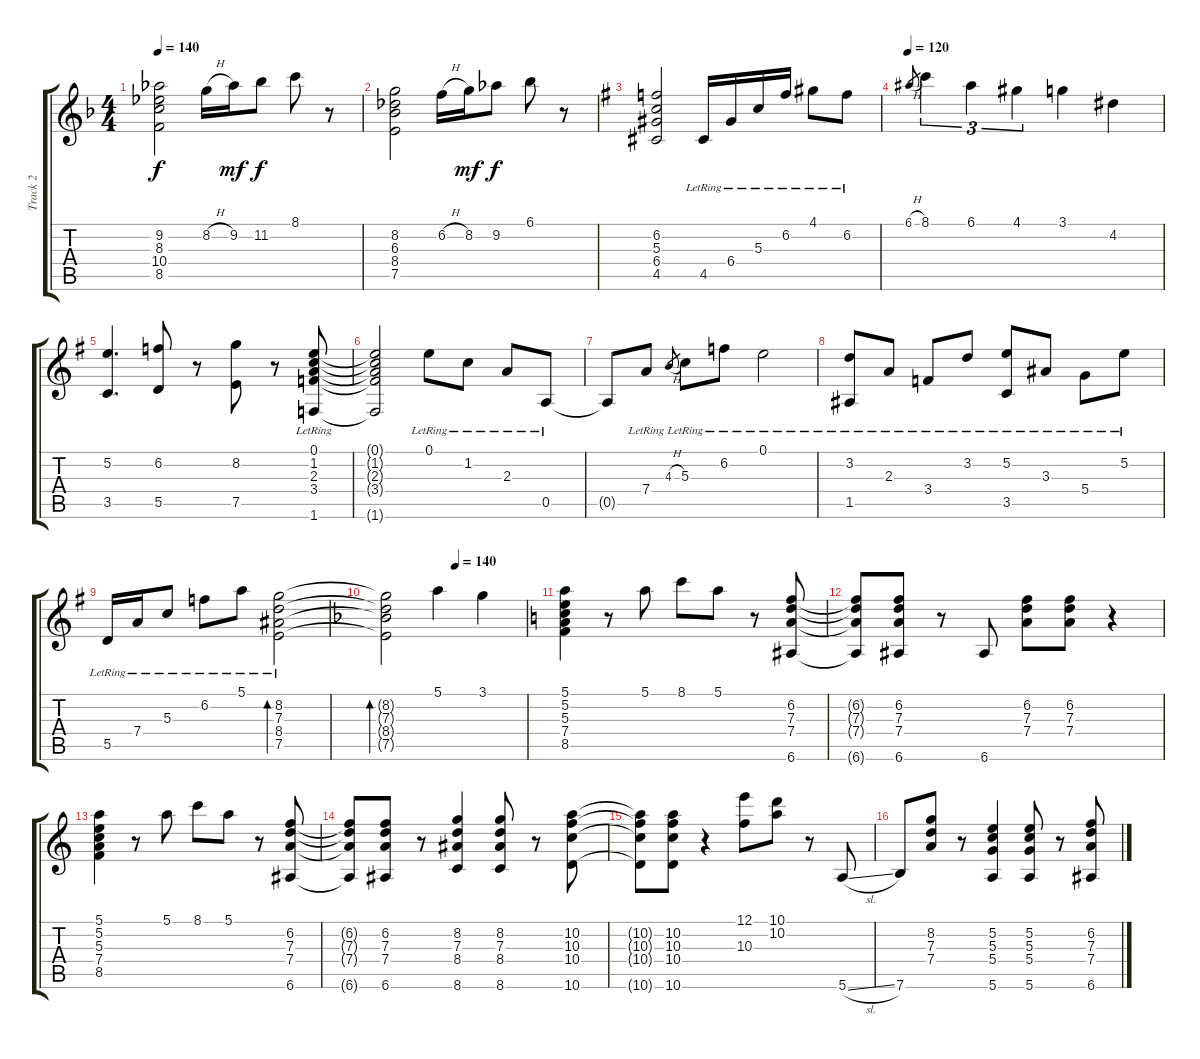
\track ("Track 2" "Track 2") {instrument acousticguitarnylon}
\staff {score tabs}
\tuning (E4 B3 G3 D3 A2 E2) {hide}
\ts (4 4)
\tempo 140
\clef g2
\ks f
(9.2 8.3 10.4 8.5).2{dy f} 8.2{h}.16 9.2.16{dy mf} 11.2.8{dy f} 8.1.8 r.8 |
(8.2 6.3 8.4 7.5).2 6.2{h}.16 8.2.16{dy mf} 9.2.8{dy f} 6.1.8 r.8 |
\ks g
(6.2 5.3 6.4 4.5).2 4.5{lr}.16 6.4{lr}.16 5.3{lr}.16 6.2{lr}.16 4.1{lr}.8 6.2{lr}.8 |
\tempo 120
6.1{h}.8{gr} 8.1.4{tu (3 2)} 6.1.4{tu (3 2)} 4.1.4{tu (3 2)} 3.1.4 4.2.4 |
(5.2 3.5).4{d} (6.2 5.5).8 r.8 (8.2 7.5).8 r.8 (0.1{lr} 1.2{lr} 2.3{lr} 3.4{lr} 1.6{lr}).8 |
(0.1{t} 1.2{t} 2.3{t} 3.4{t} 1.6{t}).2 0.1{lr}.8 1.2{lr}.8 2.3{lr}.8 0.5{lr}.8 |
0.5{t}.8 7.4{lr}.8 4.3{h}.8{gr} 5.3{lr}.8 6.2{lr}.8 0.1{lr}.2 |
(3.2{lr} 1.5{lr}).8 2.3{lr}.8 3.4{lr}.8 3.2{lr}.8 (5.2{lr} 3.5{lr}).8 3.3{lr}.8 5.4{lr}.8 5.2{lr}.8 |
5.5{lr}.16 7.4{lr}.16 5.3{lr}.8 6.2{lr}.8 5.1{lr}.8 (8.2{lr} 7.3{lr} 8.4{lr} 7.5{lr}).2{bd 240} |
\tempo (140 0.5)
\ks f
(8.2{t} 7.3{t} 8.4{t} 7.5{t}).2{bd 240} 5.1.4 3.1.4 |
\ks c
(5.1 5.2 5.3 7.4 8.5).4 r.8 5.1.8 8.1.8 5.1.8 r.8 (6.2 7.3 7.4 6.6).8 |
(6.2{t} 7.3{t} 7.4{t} 6.6{t}).8 (6.2 7.3 7.4 6.6).8 r.8 6.6.8 (6.2 7.3 7.4).8 (6.2 7.3 7.4).8 r.4 |
(5.1 5.2 5.3 7.4 8.5).4 r.8 5.1.8 8.1.8 5.1.8 r.8 (6.2 7.3 7.4 6.6).8 |
(6.2{t} 7.3{t} 7.4{t} 6.6{t}).8 (6.2 7.3 7.4 6.6).8 r.8 (8.2 7.3 8.4 8.6).4 (8.2 7.3 8.4 8.6).8 r.8 (10.2 10.3 10.4 10.6).8 |
(10.2{t} 10.3{t} 10.4{t} 10.6{t}).8 (10.2 10.3 10.4 10.6).8 r.4 (12.1 10.3).8 (10.1 10.2).8 r.8 5.6{sl}.8 |
7.6.8 (8.2 7.3 7.4).8 r.8 (5.2 5.3 5.4 5.6).4 (5.2 5.3 5.4 5.6).8 r.8 (6.2 7.3 7.4 6.6).8
